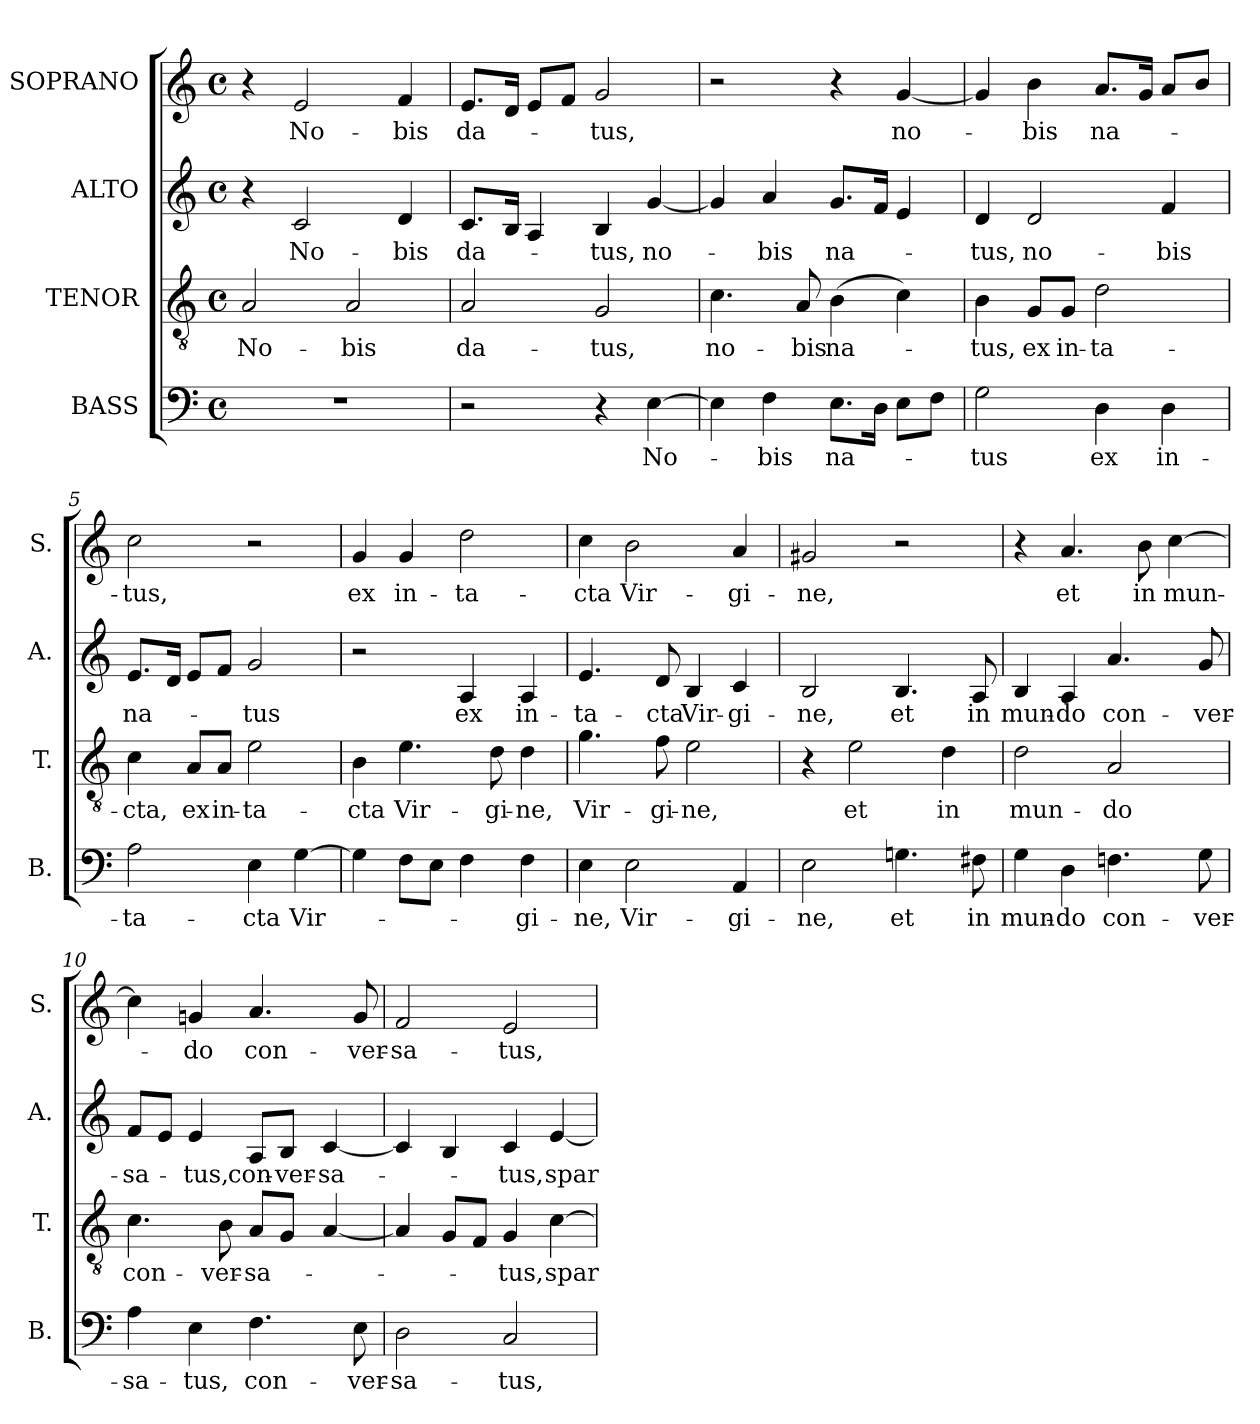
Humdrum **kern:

**kern	**text	**kern	**text	**kern	**text	**kern	**text
*part4	*part4	*part3	*part3	*part2	*part2	*part1	*part1
*staff4	*staff4	*staff3	*staff3	*staff2	*staff2	*staff1	*staff1
*I"BASS	*	*I"TENOR	*	*I"ALTO	*	*I"SOPRANO	*
*I'B.	*	*I'T.	*	*I'A.	*	*I'S.	*
*clefF4	*	*clefGv2	*	*clefG2	*	*clefG2	*
*	*	*ITrd7c12	*	*	*	*	*
*k[]	*	*k[]	*	*k[]	*	*k[]	*
*C:	*	*C:	*	*C:	*	*C:	*
*M4/4	*	*M4/4	*	*M4/4	*	*M4/4	*
*met(c)	*	*met(c)	*	*met(c)	*	*met(c)	*
*MM72	*	*MM72	*	*MM72	*	*MM72	*
=1	=1	=1	=1	=1	=1	=1	=1
!	!	!	!LO:LY:b	!	!	!	!
1r	.	2AA/	No-	4r	.	4r	.
!	!	!	!	!	!LO:LY:b	!	!LO:LY:b
.	.	.	.	2c/	No-	2e/	No-
!	!	!	!LO:LY:b	!	!	!	!
.	.	2AA/	-bis	.	.	.	.
!	!	!	!	!	!LO:LY:b	!	!LO:LY:b
.	.	.	.	4d/	-bis	4f/	-bis
=2	=2	=2	=2	=2	=2	=2	=2
!	!	!	!LO:LY:b	!	!LO:LY:b	!	!LO:LY:b
2r	.	2AA/	da-	8.c/L	da-	8.e/L	da-
.	.	.	.	16B/Jk	.	16d/Jk	.
.	.	.	.	4A/	.	8e/L	.
.	.	.	.	.	.	8f/J	.
!	!	!	!LO:LY:b	!	!LO:LY:b	!	!LO:LY:b
4r	.	2GG/	-tus,	4B/	-tus,	2g/	-tus,
!	!LO:LY:b	!	!	!	!LO:LY:b	!	!
[>4E\	No-	.	.	[<4g/	no-	.	.
=3	=3	=3	=3	=3	=3	=3	=3
!	!	!	!LO:LY:b	!	!	!	!
4E\]	.	4.C\	no-	4g/]	.	2r	.
!	!LO:LY:b	!	!	!	!LO:LY:b	!	!
4F\	-bis	.	.	4a/	-bis	.	.
!	!	!	!LO:LY:b	!	!	!	!
.	.	8AA/	-bis	.	.	.	.
!	!LO:LY:b	!	!LO:LY:b	!	!LO:LY:b	!	!
8.E\L	na-	(>4BB\	na-	8.g/L	na-	4r	.
16D\Jk	.	.	.	16f/Jk	.	.	.
!	!	!	!	!	!	!	!LO:LY:b
8E\L	.	4C\)	.	4e/	.	[<4g/	no-
8F\J	.	.	.	.	.	.	.
=4	=4	=4	=4	=4	=4	=4	=4
!	!LO:LY:b	!	!LO:LY:b	!	!LO:LY:b	!	!
2G\	-tus	4BB\	-tus,	4d/	-tus,	4g/]	.
!	!	!	!LO:LY:b	!	!LO:LY:b	!	!LO:LY:b
.	.	8GG/L	ex	2d/	no-	4b\	-bis
!	!	!	!LO:LY:b	!	!	!	!
.	.	8GG/J	in-	.	.	.	.
!	!LO:LY:b	!	!LO:LY:b	!	!	!	!LO:LY:b
4D\	ex	2D\	-ta-	.	.	8.a/L	na-
.	.	.	.	.	.	16g/Jk	.
!	!LO:LY:b	!	!	!	!LO:LY:b	!	!
4D\	in-	.	.	4f/	-bis	8a/L	.
.	.	.	.	.	.	8b/J	.
!!LO:LB:g=z
=5	=5	=5	=5	=5	=5	=5	=5
!	!LO:LY:b	!	!LO:LY:b	!	!LO:LY:b	!	!LO:LY:b
2A\	-ta-	4C\	-cta,	8.e/L	na-	2cc\	-tus,
.	.	.	.	16d/Jk	.	.	.
!	!	!	!LO:LY:b	!	!	!	!
.	.	8AA/L	ex	8e/L	.	.	.
!	!	!	!LO:LY:b	!	!	!	!
.	.	8AA/J	in-	8f/J	.	.	.
!	!LO:LY:b	!	!LO:LY:b	!	!LO:LY:b	!	!
4E\	-cta	2E\	-ta-	2g/	-tus	2r	.
!	!LO:LY:b	!	!	!	!	!	!
[>4G\	Vir-	.	.	.	.	.	.
=6	=6	=6	=6	=6	=6	=6	=6
!	!	!	!LO:LY:b	!	!	!	!LO:LY:b
4G\]	.	4BB\	-cta	2r	.	4g/	ex
!	!	!	!LO:LY:b	!	!	!	!LO:LY:b
8F\L	.	4.E\	Vir-	.	.	4g/	in-
8E\J	.	.	.	.	.	.	.
!	!	!	!	!	!LO:LY:b	!	!LO:LY:b
4F\	.	.	.	4A/	ex	2dd\	-ta-
!	!	!	!LO:LY:b	!	!	!	!
.	.	8D\	-gi-	.	.	.	.
!	!LO:LY:b	!	!LO:LY:b	!	!LO:LY:b	!	!
4F\	-gi-	4D\	-ne,	4A/	in-	.	.
=7	=7	=7	=7	=7	=7	=7	=7
!	!LO:LY:b	!	!LO:LY:b	!	!LO:LY:b	!	!LO:LY:b
4E\	-ne,	4.G\	Vir-	4.e/	-ta-	4cc\	-cta
!	!LO:LY:b	!	!	!	!	!	!LO:LY:b
2E\	Vir-	.	.	.	.	2b\	Vir-
!	!	!	!LO:LY:b	!	!LO:LY:b	!	!
.	.	8F\	-gi-	8d/	-cta	.	.
!	!	!	!LO:LY:b	!	!LO:LY:b	!	!
.	.	2E\	-ne,	4B/	Vir-	.	.
!	!LO:LY:b	!	!	!	!LO:LY:b	!	!LO:LY:b
4AA/	-gi-	.	.	4c/	-gi-	4a/	-gi-
=8	=8	=8	=8	=8	=8	=8	=8
!	!LO:LY:b	!	!	!	!LO:LY:b	!	!LO:LY:b
2E\	-ne,	4r	.	2B/	-ne,	2g#X/	-ne,
!	!	!	!LO:LY:b	!	!	!	!
.	.	2E\	et	.	.	.	.
!	!LO:LY:b	!	!	!	!LO:LY:b	!	!
4.Gn\	et	.	.	4.B/	et	2r	.
!	!	!	!LO:LY:b	!	!	!	!
.	.	4D\	in	.	.	.	.
!	!LO:LY:b	!	!	!	!LO:LY:b	!	!
8F#X\	in	.	.	8A/	in	.	.
=9	=9	=9	=9	=9	=9	=9	=9
!	!LO:LY:b	!	!LO:LY:b	!	!LO:LY:b	!	!
4G\	mun-	2D\	mun-	4B/	mun-	4r	.
!	!LO:LY:b	!	!	!	!LO:LY:b	!	!LO:LY:b
4D\	-do	.	.	4A/	-do	4.a/	et
!	!LO:LY:b	!	!LO:LY:b	!	!LO:LY:b	!	!
4.Fn\	con-	2AA/	-do	4.a/	con-	.	.
!	!	!	!	!	!	!	!LO:LY:b
.	.	.	.	.	.	8b\	in
!	!	!	!	!	!	!	!LO:LY:b
.	.	.	.	.	.	[>4cc\	mun-
!	!LO:LY:b	!	!	!	!LO:LY:b	!	!
8G\	-ver-	.	.	8g/	-ver-	.	.
!!LO:LB:g=z
=10	=10	=10	=10	=10	=10	=10	=10
!	!LO:LY:b	!	!LO:LY:b	!	!LO:LY:b	!	!
4A\	-sa-	4.C\	con-	8f/L	-sa-	4cc\]	.
.	.	.	.	8e/J	.	.	.
!	!LO:LY:b	!	!	!	!LO:LY:b	!	!LO:LY:b
4E\	-tus,	.	.	4e/	-tus,	4gn/	-do
!	!	!	!LO:LY:b	!	!	!	!
.	.	8BB\	-ver-	.	.	.	.
!	!LO:LY:b	!	!LO:LY:b	!	!LO:LY:b	!	!LO:LY:b
4.F\	con-	8AA/L	-sa-	8A/L	con-	4.a/	con-
!	!	!	!	!	!LO:LY:b	!	!
.	.	8GG/J	.	8B/J	-ver-	.	.
!	!	!	!	!	!LO:LY:b	!	!
.	.	[<4AA/	.	[<4c/	-sa-	.	.
!	!LO:LY:b	!	!	!	!	!	!LO:LY:b
8E\	-ver-	.	.	.	.	8g/	-ver-
=11	=11	=11	=11	=11	=11	=11	=11
!	!LO:LY:b	!	!	!	!	!	!LO:LY:b
2D\	-sa-	4AA/]	.	4c/]	.	2f/	-sa-
.	.	8GG/L	.	4B/	.	.	.
.	.	8FF/J	.	.	.	.	.
!	!LO:LY:b	!	!LO:LY:b	!	!LO:LY:b	!	!LO:LY:b
2C/	-tus,	4GG/	-tus,	4c/	-tus,	2e/	-tus,
!	!	!	!LO:LY:b	!	!LO:LY:b	!	!
.	.	[>4C\	spar-	[<4e/	spar-	.	.
=	=	=	=	=	=	=	=
*-	*-	*-	*-	*-	*-	*-	*-
